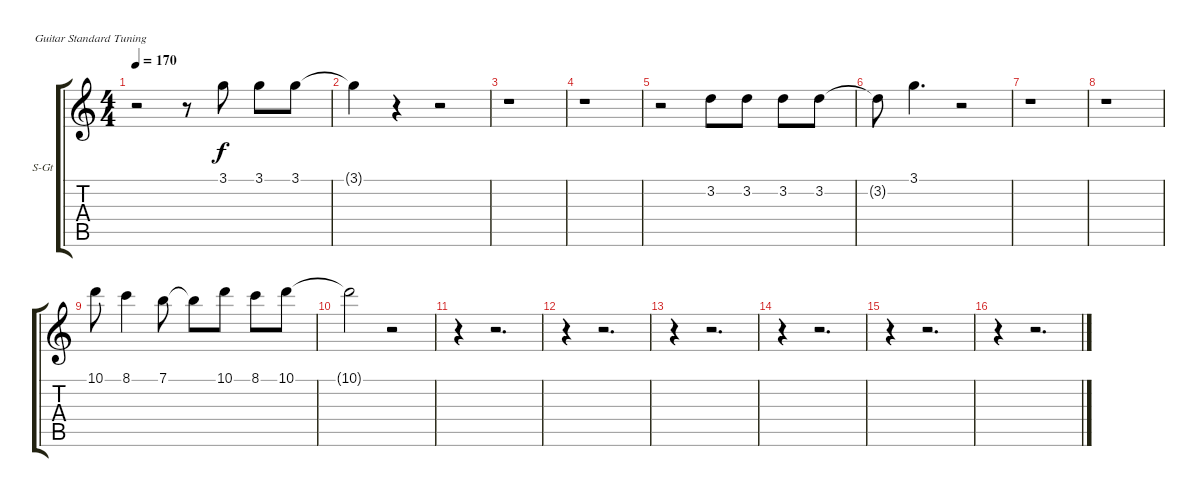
\bracketExtendMode groupsimilarinstruments
\firstSystemTrackNameOrientation horizontal
\otherSystemsTrackNameOrientation horizontal
\track ("Vocals" "S-Gt") {mute instrument lead6voice}
\staff {score tabs}
\tuning (E4 B3 G3 D3 A2 E2)
\displaytranspose 12
\ts (4 4)
\tempo 170
\clef g2
\ks c
r.2{dy f} r.8 3.1.8 3.1.8 3.1.8 |
3.1{t}.4 r.4 r.2 |
r.1 |
r.1 |
r.2 3.2.8 3.2.8 3.2.8 3.2.8 |
3.2{t}.8 3.1.4{d} r.2 |
r.1 |
r.1 |
10.1.8 8.1.4 7.1.8 7.1{t}.8 10.1.8 8.1.8 10.1.8 |
10.1{t}.2 r.2 |
r.4 r.2{d} |
r.4 r.2{d} |
r.4 r.2{d} |
r.4 r.2{d} |
r.4 r.2{d} |
r.4 r.2{d}
